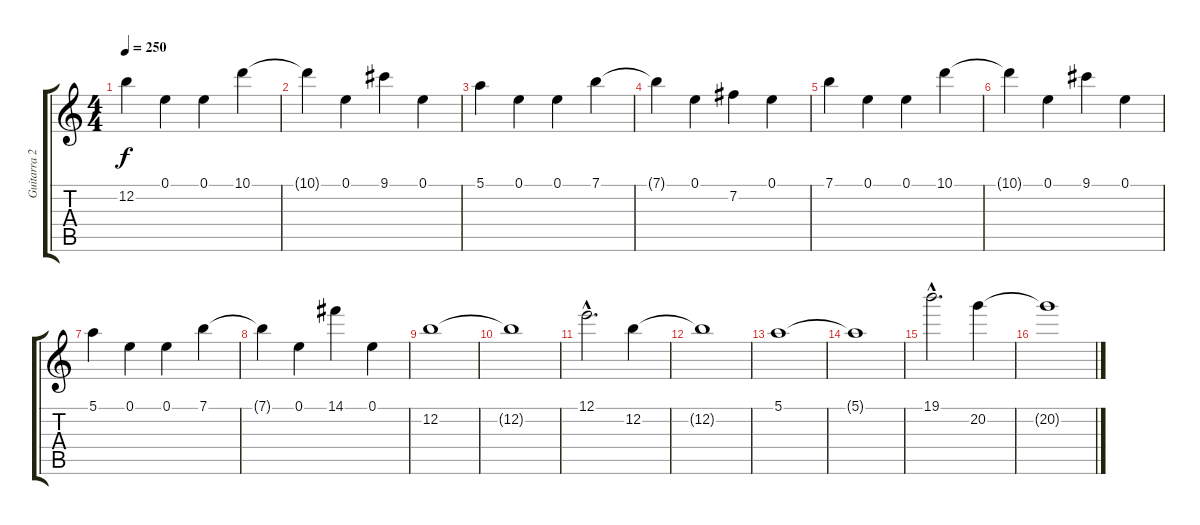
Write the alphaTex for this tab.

\track ("Guitarra 2 ( Ritmica )" "Guitarra 2") {instrument electricguitarclean}
\staff {score tabs}
\tuning (E4 B3 G3 D3 A2 E2) {hide}
\ts (4 4)
\tempo 250
\clef g2
\ks c
12.2.4{dy f} 0.1.4 0.1.4 10.1.4 |
10.1{t}.4 0.1.4 9.1.4 0.1.4 |
5.1.4 0.1.4 0.1.4 7.1.4 |
7.1{t}.4 0.1.4 7.2.4 0.1.4 |
7.1.4 0.1.4 0.1.4 10.1.4 |
10.1{t}.4 0.1.4 9.1.4 0.1.4 |
5.1.4 0.1.4 0.1.4 7.1.4 |
7.1{t}.4 0.1.4 14.1.4 0.1.4 |
12.2.1 |
12.2{t}.1 |
12.1{hac}.2{d} 12.2.4 |
12.2{t}.1 |
5.1.1 |
5.1{t}.1 |
19.1{hac}.2{d} 20.2.4 |
20.2{t}.1
